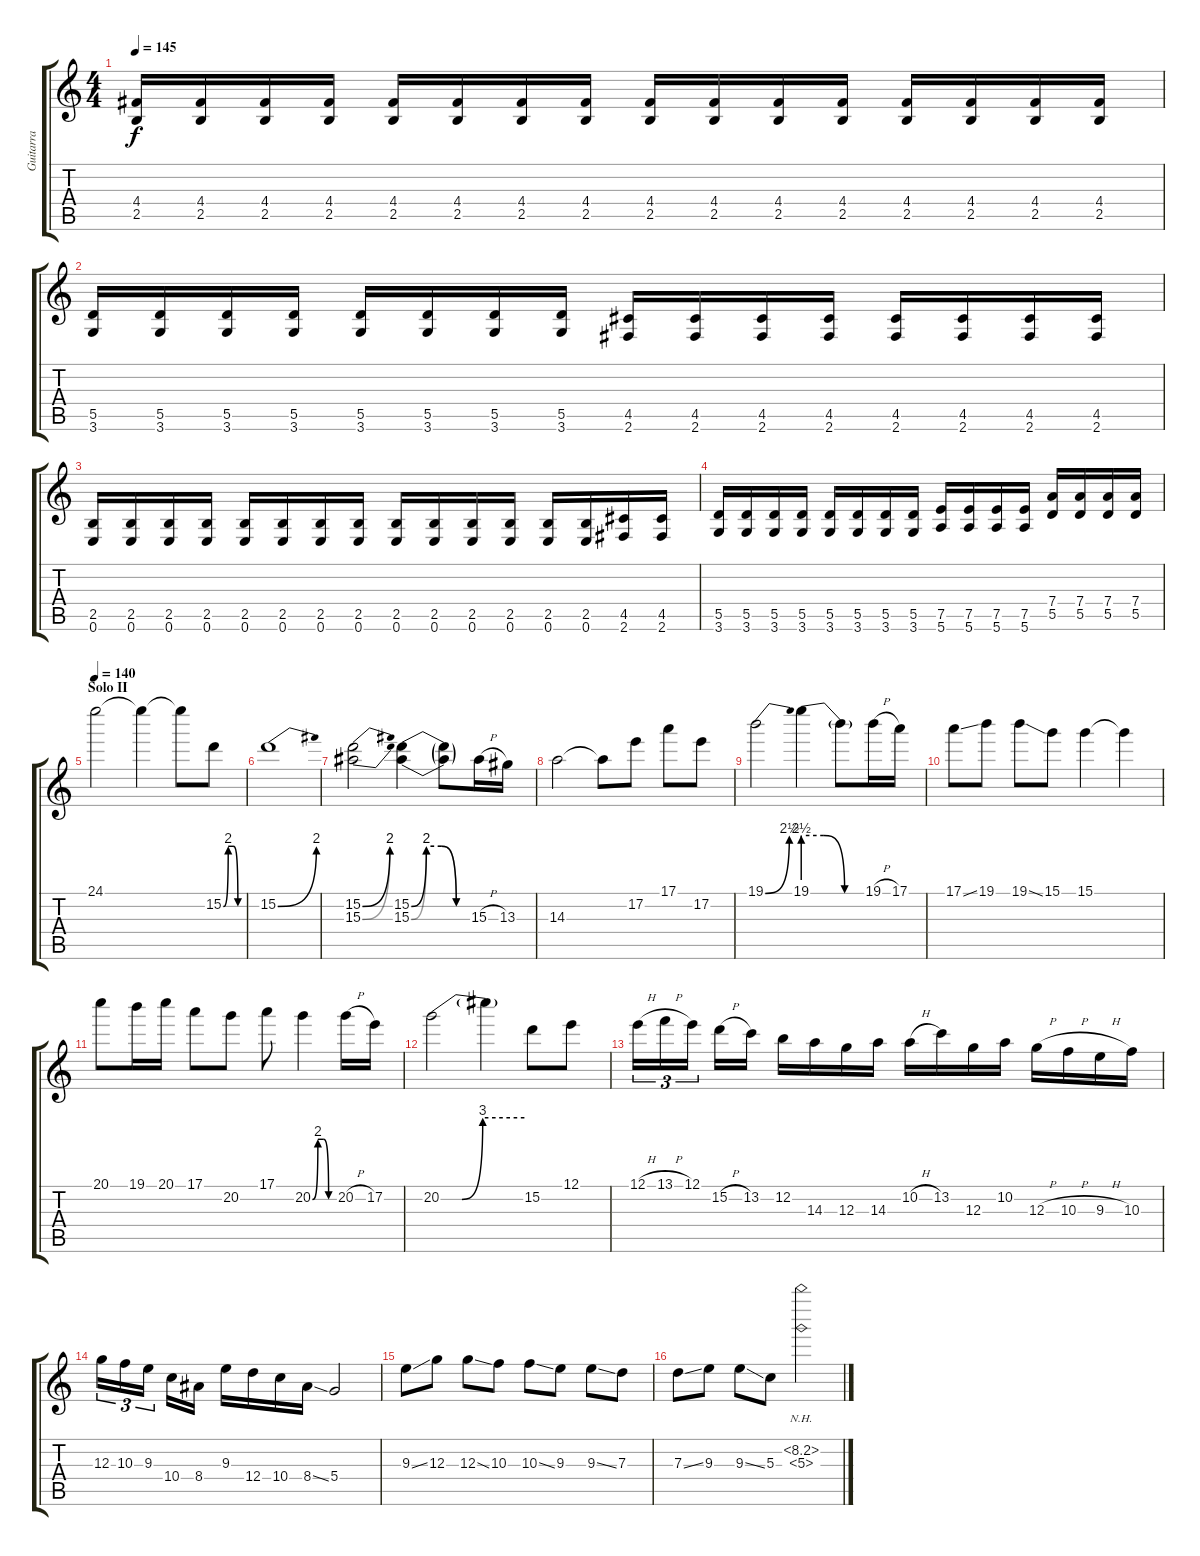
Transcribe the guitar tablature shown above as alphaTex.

\track ("Guitarra" "Guitarra") {instrument electricguitarclean}
\staff {score tabs}
\tuning (E4 B3 G3 D3 A2 E2) {hide}
\ts (4 4)
\tempo 145
\clef g2
\ks c
(4.4 2.5).16{dy f} (4.4 2.5).16 (4.4 2.5).16 (4.4 2.5).16 (4.4 2.5).16 (4.4 2.5).16 (4.4 2.5).16 (4.4 2.5).16 (4.4 2.5).16 (4.4 2.5).16 (4.4 2.5).16 (4.4 2.5).16 (4.4 2.5).16 (4.4 2.5).16 (4.4 2.5).16 (4.4 2.5).16 |
(5.5 3.6).16 (5.5 3.6).16 (5.5 3.6).16 (5.5 3.6).16 (5.5 3.6).16 (5.5 3.6).16 (5.5 3.6).16 (5.5 3.6).16 (4.5 2.6).16 (4.5 2.6).16 (4.5 2.6).16 (4.5 2.6).16 (4.5 2.6).16 (4.5 2.6).16 (4.5 2.6).16 (4.5 2.6).16 |
(2.5 0.6).16 (2.5 0.6).16 (2.5 0.6).16 (2.5 0.6).16 (2.5 0.6).16 (2.5 0.6).16 (2.5 0.6).16 (2.5 0.6).16 (2.5 0.6).16 (2.5 0.6).16 (2.5 0.6).16 (2.5 0.6).16 (2.5 0.6).16 (2.5 0.6).16 (4.5 2.6).16 (4.5 2.6).16 |
(5.5 3.6).16 (5.5 3.6).16 (5.5 3.6).16 (5.5 3.6).16 (5.5 3.6).16 (5.5 3.6).16 (5.5 3.6).16 (5.5 3.6).16 (7.5 5.6).16 (7.5 5.6).16 (7.5 5.6).16 (7.5 5.6).16 (7.4 5.5).16 (7.4 5.5).16 (7.4 5.5).16 (7.4 5.5).16 |
\section ("" "Solo II")
\tempo 140
24.1.2{volume 16 instrument overdrivenguitar} 24.1{t}.4 24.1{t}.8 15.2{be (custom 0 0 15 8 30 8 45 0 60 0)}.8 |
15.2{be (bend 0 0 60 8)}.1 |
(15.2{be (bend 0 0 60 8)} 15.3{be (bend 0 0 60 8)}).2 (15.2{be (custom 0 0 15 8 30 8 45 0 60 0)} 15.3{be (custom 0 0 15 8 30 8 45 0 60 0)}).4 (15.2{t} 15.3{t}).8 15.3{h}.16 13.3.16 |
14.3.2 14.3{t}.8 17.2.8 17.1.8 17.2.8 |
19.1{be (bend 0 0 60 10)}.2 19.1{be (custom 0 10 20 10 40 0 60 0)}.4 19.1{t}.8 19.1{h}.16 17.1.16 |
17.1{ss}.8 19.1.8 19.1{ss}.8 15.1.8 15.1.4 15.1{t}.4 |
20.1.8 19.1.16 20.1.16 17.1.8 20.2.8 17.1.8 20.2{be (custom 0 0 15 8 30 8 45 0 60 0)}.4 20.2{h}.16 17.2.16 |
20.2{be (custom 0 0 15 0 30 12 60 12)}.2 20.2{t}.4 15.2.8 12.1.8 |
12.1{h}.16{tu (3 2)} 13.1{h}.16{tu (3 2)} 12.1.16{tu (3 2)} 15.2{h}.16 13.2.16 12.2.16 14.3.16 12.3.16 14.3.16 10.2{h}.16 13.2.16 12.3.16 10.2.16 12.3{h}.16 10.3{h}.16 9.3{h}.16 10.3.16 |
12.3.16{tu (3 2)} 10.3.16{tu (3 2)} 9.3.16{tu (3 2)} 10.4.16 8.4.16 9.3.16 12.4.16 10.4.16 8.4{ss}.16 5.4.2 |
9.3{ss}.8 12.3.8 12.3{ss}.8 10.3.8 10.3{ss}.8 9.3.8 9.3{ss}.8 7.3.8 |
7.3{ss}.8 9.3.8 9.3{ss}.8 5.3.8 (8.2{nh} 5.3{nh}).2
